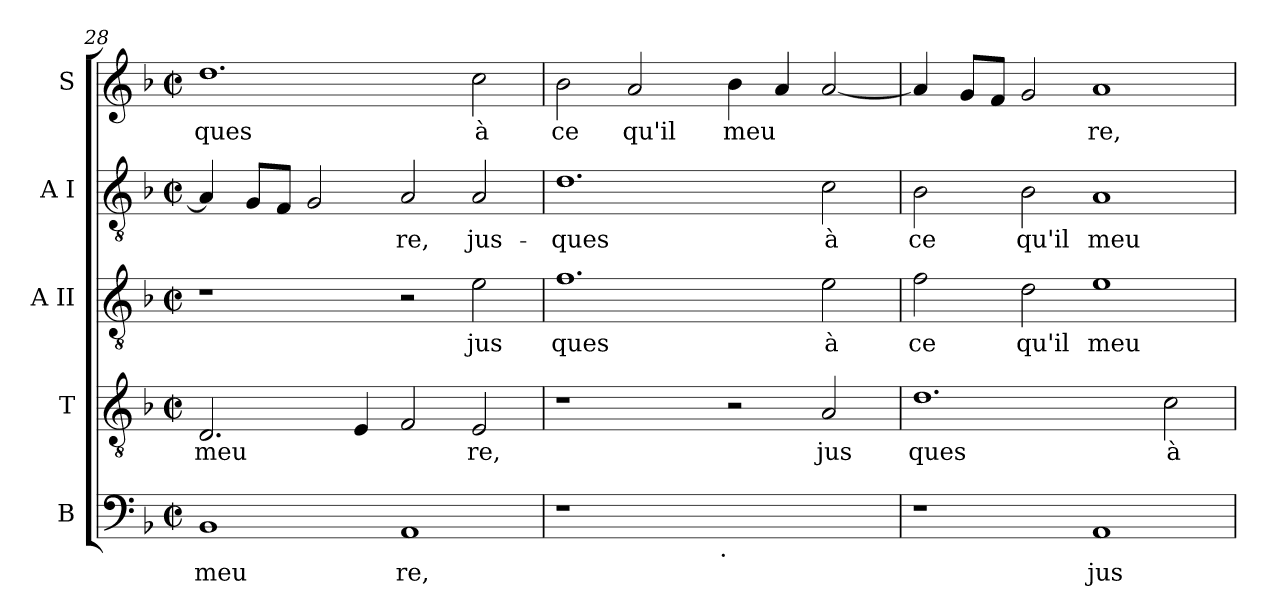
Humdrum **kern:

**kern	**text	**kern	**text	**kern	**text	**kern	**text	**kern	**text
*part5	*part5	*part4	*part4	*part3	*part3	*part2	*part2	*part1	*part1
*staff5	*staff5	*staff4	*staff4	*staff3	*staff3	*staff2	*staff2	*staff1	*staff1
*I"B	*	*I"T	*	*I"A II	*	*I"A I	*	*I"S	*
*clefF4	*	*clefGv2	*	*clefGv2	*	*clefGv2	*	*clefG2	*
*k[b-]	*	*k[b-]	*	*k[b-]	*	*k[b-]	*	*k[b-]	*
*F:	*	*F:	*	*F:	*	*F:	*	*F:	*
*M2/2	*	*M2/2	*	*M2/2	*	*M2/2	*	*M2/2	*
*met(c|)	*	*met(c|)	*	*met(c|)	*	*met(c|)	*	*met(c|)	*
=28	=28	=28	=28	=28	=28	=28	=28	=28	=28
!	!LO:LY:b:cj	!	!LO:LY:b:cj	!	!	!	!LO:LY:b:cj	!	!LO:LY:b:cj
1BB-	meu	2.D/	meu	1r	.	4A/]	--	1.dd	-ques
!	!	!	!	!	!	!	!LO:LY:b:cj	!	!
.	.	.	.	.	.	8G/L	--	.	.
!	!	!	!	!	!	!	!LO:LY:b:cj	!	!
.	.	.	.	.	.	8F/J	--	.	.
!	!	!	!	!	!	!	!LO:LY:b:cj	!	!
.	.	.	.	.	.	2G/	--	.	.
!	!	!	!LO:LY:b:cj	!	!	!	!	!	!
.	.	4E/	.	.	.	.	.	.	.
!	!LO:LY:b:cj	!	!LO:LY:b:cj	!	!	!	!LO:LY:b:cj	!	!
1AA	re,	2F/	.	2r	.	2A/	-re,	.	.
!	!	!	!LO:LY:b:cj	!	!LO:LY:b:cj	!	!LO:LY:b:cj	!	!LO:LY:b:cj
.	.	2E/	re,	2e\	jus	2A/	jus-	2cc\	à
=29	=29	=29	=29	=29	=29	=29	=29	=29	=29
!	!	!	!	!	!LO:LY:b:cj	!	!LO:LY:b:cj	!	!LO:LY:b:cj
*^	*	*	*	*	*	*	*	*	*
1r	2ryy	.	1r	.	1.f	ques	1.d	-ques	2b-\	ce
!	!	!	!	!	!	!	!	!	!	!LO:LY:b:cj
.	4ryy	.	.	.	.	.	.	.	2a/	qu'il
.	8...ryy	.	.	.	.	.	.	.	.	.
!	!LO:TX:b:t=.	!	!	!	!	!	!	!	!	!
.	1ryy	.	.	.	.	.	.	.	.	.
!	!	!	!	!	!	!	!	!	!	!LO:LY:b:cj
1ryy	.	.	2r	.	.	.	.	.	4b-\	meu-
!	!	!	!	!	!	!	!	!	!	!LO:LY:b:cj
.	.	.	.	.	.	.	.	.	4a/	--
!	!	!	!	!LO:LY:b:cj	!	!LO:LY:b:cj	!	!LO:LY:b:cj	!	!LO:LY:b:cj
.	.	.	2A/	jus	2e\	à	2c\	à	[<2a/	--
.	64ryy	.	.	.	.	.	.	.	.	.
=30	=30	=30	=30	=30	=30	=30	=30	=30	=30	=30
!	!	!	!	!LO:LY:b:cj	!	!LO:LY:b:cj	!	!LO:LY:b:cj	!	!LO:LY:b:cj
*v	*v	*	*	*	*	*	*	*	*	*
1r	.	1.d	ques	2f\	ce	2B-\	ce	4a/]	--
!	!	!	!	!	!	!	!	!	!LO:LY:b:cj
.	.	.	.	.	.	.	.	8g/L	--
!	!	!	!	!	!	!	!	!	!LO:LY:b:cj
.	.	.	.	.	.	.	.	8f/J	--
!	!	!	!	!	!LO:LY:b:cj	!	!LO:LY:b:cj	!	!LO:LY:b:cj
.	.	.	.	2d\	qu'il	2B-\	qu'il	2g/	--
!	!LO:LY:b:cj	!	!	!	!LO:LY:b:cj	!	!LO:LY:b:cj	!	!LO:LY:b:cj
1AA	jus	.	.	1e	meu	1A	meu-	1a	-re,
!	!	!	!LO:LY:b:cj	!	!	!	!	!	!
.	.	2c\	à	.	.	.	.	.	.
=	=	=	=	=	=	=	=	=	=
*-	*-	*-	*-	*-	*-	*-	*-	*-	*-
